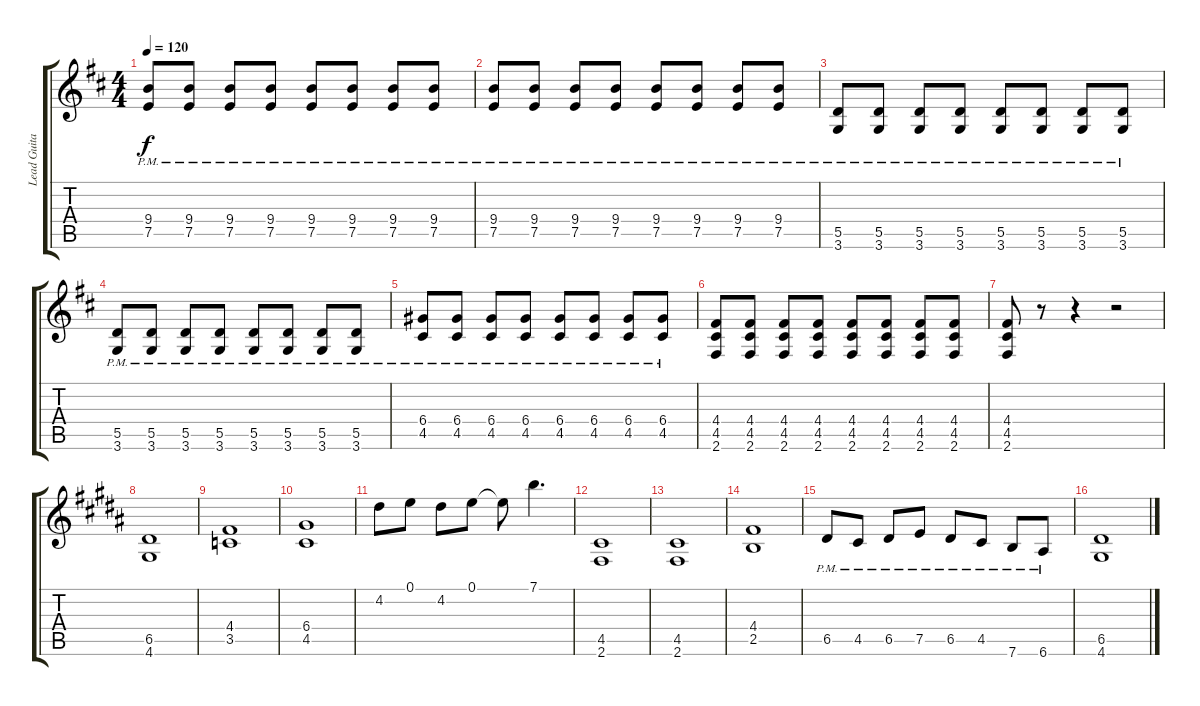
\track ("Lead Guitar - Tuan" "Lead Guita") {instrument overdrivenguitar}
\staff {score tabs}
\tuning (E4 B3 G3 D3 A2 E2) {hide}
\ts (4 4)
\tempo 120
\clef g2
\ks d
(9.4{pm} 7.5{pm}).8{dy f} (9.4{pm} 7.5{pm}).8 (9.4{pm} 7.5{pm}).8 (9.4{pm} 7.5{pm}).8 (9.4{pm} 7.5{pm}).8 (9.4{pm} 7.5{pm}).8 (9.4{pm} 7.5{pm}).8 (9.4{pm} 7.5{pm}).8 |
(9.4{pm} 7.5{pm}).8 (9.4{pm} 7.5{pm}).8 (9.4{pm} 7.5{pm}).8 (9.4{pm} 7.5{pm}).8 (9.4{pm} 7.5{pm}).8 (9.4{pm} 7.5{pm}).8 (9.4{pm} 7.5{pm}).8 (9.4{pm} 7.5{pm}).8 |
(5.5{pm} 3.6{pm}).8 (5.5{pm} 3.6{pm}).8 (5.5{pm} 3.6{pm}).8 (5.5{pm} 3.6{pm}).8 (5.5{pm} 3.6{pm}).8 (5.5{pm} 3.6{pm}).8 (5.5{pm} 3.6{pm}).8 (5.5{pm} 3.6{pm}).8 |
(5.5{pm} 3.6{pm}).8 (5.5{pm} 3.6{pm}).8 (5.5{pm} 3.6{pm}).8 (5.5{pm} 3.6{pm}).8 (5.5{pm} 3.6{pm}).8 (5.5{pm} 3.6{pm}).8 (5.5{pm} 3.6{pm}).8 (5.5{pm} 3.6{pm}).8 |
(6.4{pm} 4.5{pm}).8 (6.4{pm} 4.5{pm}).8 (6.4{pm} 4.5{pm}).8 (6.4{pm} 4.5{pm}).8 (6.4{pm} 4.5{pm}).8 (6.4{pm} 4.5{pm}).8 (6.4{pm} 4.5{pm}).8 (6.4{pm} 4.5{pm}).8 |
(4.4 4.5 2.6).8 (4.4 4.5 2.6).8 (4.4 4.5 2.6).8 (4.4 4.5 2.6).8 (4.4 4.5 2.6).8 (4.4 4.5 2.6).8 (4.4 4.5 2.6).8 (4.4 4.5 2.6).8 |
(4.4 4.5 2.6).8 r.8 r.4 r.2 |
\ks b
(6.5 4.6).1 |
(4.4 3.5).1 |
(6.4 4.5).1 |
4.2.8 0.1.8 4.2.8 0.1.8 0.1{t}.8 7.1.4{d} |
(4.5 2.6).1 |
(4.5 2.6).1 |
(4.4 2.5).1 |
6.5{pm}.8 4.5{pm}.8 6.5{pm}.8 7.5{pm}.8 6.5{pm}.8 4.5{pm}.8 7.6{pm}.8 6.6{pm}.8 |
(6.5 4.6).1
